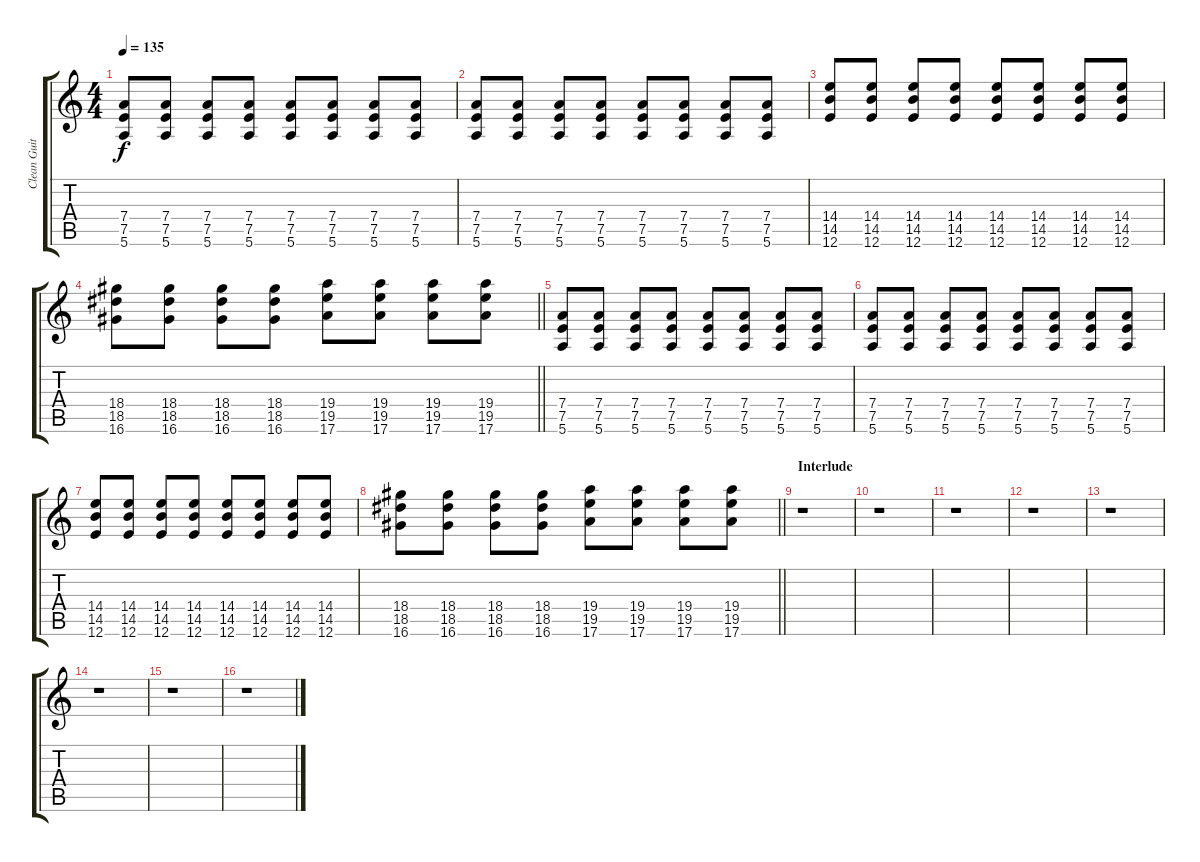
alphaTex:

\track ("Clean Guitar" "Clean Guit") {instrument electricguitarjazz}
\staff {score tabs}
\tuning (E4 B3 G3 D3 A2 E2) {hide}
\ts (4 4)
\tempo 135
\clef g2
\ks c
(7.4 7.5 5.6).8{dy f} (7.4 7.5 5.6).8 (7.4 7.5 5.6).8 (7.4 7.5 5.6).8 (7.4 7.5 5.6).8 (7.4 7.5 5.6).8 (7.4 7.5 5.6).8 (7.4 7.5 5.6).8 |
(7.4 7.5 5.6).8 (7.4 7.5 5.6).8 (7.4 7.5 5.6).8 (7.4 7.5 5.6).8 (7.4 7.5 5.6).8 (7.4 7.5 5.6).8 (7.4 7.5 5.6).8 (7.4 7.5 5.6).8 |
(14.4 14.5 12.6).8 (14.4 14.5 12.6).8 (14.4 14.5 12.6).8 (14.4 14.5 12.6).8 (14.4 14.5 12.6).8 (14.4 14.5 12.6).8 (14.4 14.5 12.6).8 (14.4 14.5 12.6).8 |
\barLineRight lightlight
(18.4 18.5 16.6).8 (18.4 18.5 16.6).8 (18.4 18.5 16.6).8 (18.4 18.5 16.6).8 (19.4 19.5 17.6).8 (19.4 19.5 17.6).8 (19.4 19.5 17.6).8 (19.4 19.5 17.6).8 |
(7.4 7.5 5.6).8 (7.4 7.5 5.6).8 (7.4 7.5 5.6).8 (7.4 7.5 5.6).8 (7.4 7.5 5.6).8 (7.4 7.5 5.6).8 (7.4 7.5 5.6).8 (7.4 7.5 5.6).8 |
(7.4 7.5 5.6).8 (7.4 7.5 5.6).8 (7.4 7.5 5.6).8 (7.4 7.5 5.6).8 (7.4 7.5 5.6).8 (7.4 7.5 5.6).8 (7.4 7.5 5.6).8 (7.4 7.5 5.6).8 |
(14.4 14.5 12.6).8 (14.4 14.5 12.6).8 (14.4 14.5 12.6).8 (14.4 14.5 12.6).8 (14.4 14.5 12.6).8 (14.4 14.5 12.6).8 (14.4 14.5 12.6).8 (14.4 14.5 12.6).8 |
\barLineRight lightlight
(18.4 18.5 16.6).8 (18.4 18.5 16.6).8 (18.4 18.5 16.6).8 (18.4 18.5 16.6).8 (19.4 19.5 17.6).8 (19.4 19.5 17.6).8 (19.4 19.5 17.6).8 (19.4 19.5 17.6).8 |
\section ("" "Interlude")
r.1{volume 11 instrument electricguitarjazz} |
r.1 |
r.1 |
r.1 |
r.1 |
r.1 |
r.1 |
r.1
